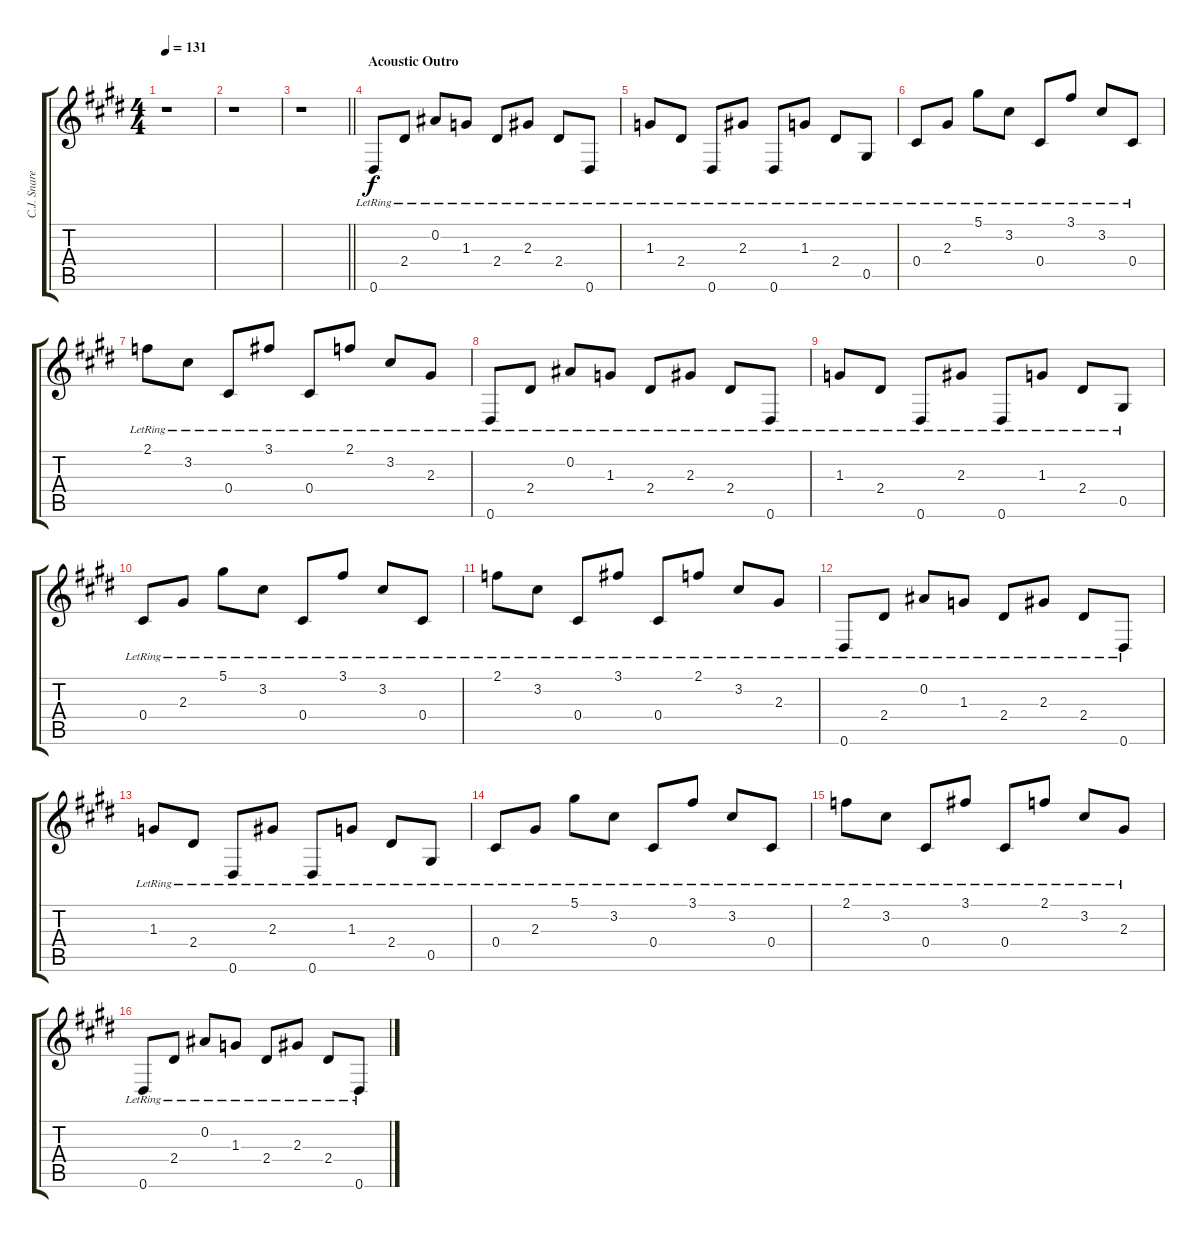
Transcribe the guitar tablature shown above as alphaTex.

\track ("C.J. Snare 12 String Acoustic" "C.J. Snare") {instrument acousticguitarsteel}
\staff {score tabs}
\tuning (Eb4 Bb3 Gb3 Db3 Ab2 Eb2) {hide}
\ts (4 4)
\tempo 131
\clef g2
\ks e
r.1{dy f} |
r.1 |
\barLineRight lightlight
r.1 |
\section ("" "Acoustic Outro")
0.6{lr}.8 2.4{lr}.8 0.2{lr}.8 1.3{lr}.8 2.4{lr}.8 2.3{lr}.8 2.4{lr}.8 0.6{lr}.8 |
1.3{lr}.8 2.4{lr}.8 0.6{lr}.8 2.3{lr}.8 0.6{lr}.8 1.3{lr}.8 2.4{lr}.8 0.5{lr}.8 |
0.4{lr}.8 2.3{lr}.8 5.1{lr}.8 3.2{lr}.8 0.4{lr}.8 3.1{lr}.8 3.2{lr}.8 0.4{lr}.8 |
2.1{lr}.8 3.2{lr}.8 0.4{lr}.8 3.1{lr}.8 0.4{lr}.8 2.1{lr}.8 3.2{lr}.8 2.3{lr}.8 |
0.6{lr}.8 2.4{lr}.8 0.2{lr}.8 1.3{lr}.8 2.4{lr}.8 2.3{lr}.8 2.4{lr}.8 0.6{lr}.8 |
1.3{lr}.8 2.4{lr}.8 0.6{lr}.8 2.3{lr}.8 0.6{lr}.8 1.3{lr}.8 2.4{lr}.8 0.5{lr}.8 |
0.4{lr}.8 2.3{lr}.8 5.1{lr}.8 3.2{lr}.8 0.4{lr}.8 3.1{lr}.8 3.2{lr}.8 0.4{lr}.8 |
2.1{lr}.8 3.2{lr}.8 0.4{lr}.8 3.1{lr}.8 0.4{lr}.8 2.1{lr}.8 3.2{lr}.8 2.3{lr}.8 |
0.6{lr}.8 2.4{lr}.8 0.2{lr}.8 1.3{lr}.8 2.4{lr}.8 2.3{lr}.8 2.4{lr}.8 0.6{lr}.8 |
1.3{lr}.8 2.4{lr}.8 0.6{lr}.8 2.3{lr}.8 0.6{lr}.8 1.3{lr}.8 2.4{lr}.8 0.5{lr}.8 |
0.4{lr}.8 2.3{lr}.8 5.1{lr}.8 3.2{lr}.8 0.4{lr}.8 3.1{lr}.8 3.2{lr}.8 0.4{lr}.8 |
2.1{lr}.8 3.2{lr}.8 0.4{lr}.8 3.1{lr}.8 0.4{lr}.8 2.1{lr}.8 3.2{lr}.8 2.3{lr}.8 |
0.6{lr}.8 2.4{lr}.8 0.2{lr}.8 1.3{lr}.8 2.4{lr}.8 2.3{lr}.8 2.4{lr}.8 0.6{lr}.8
